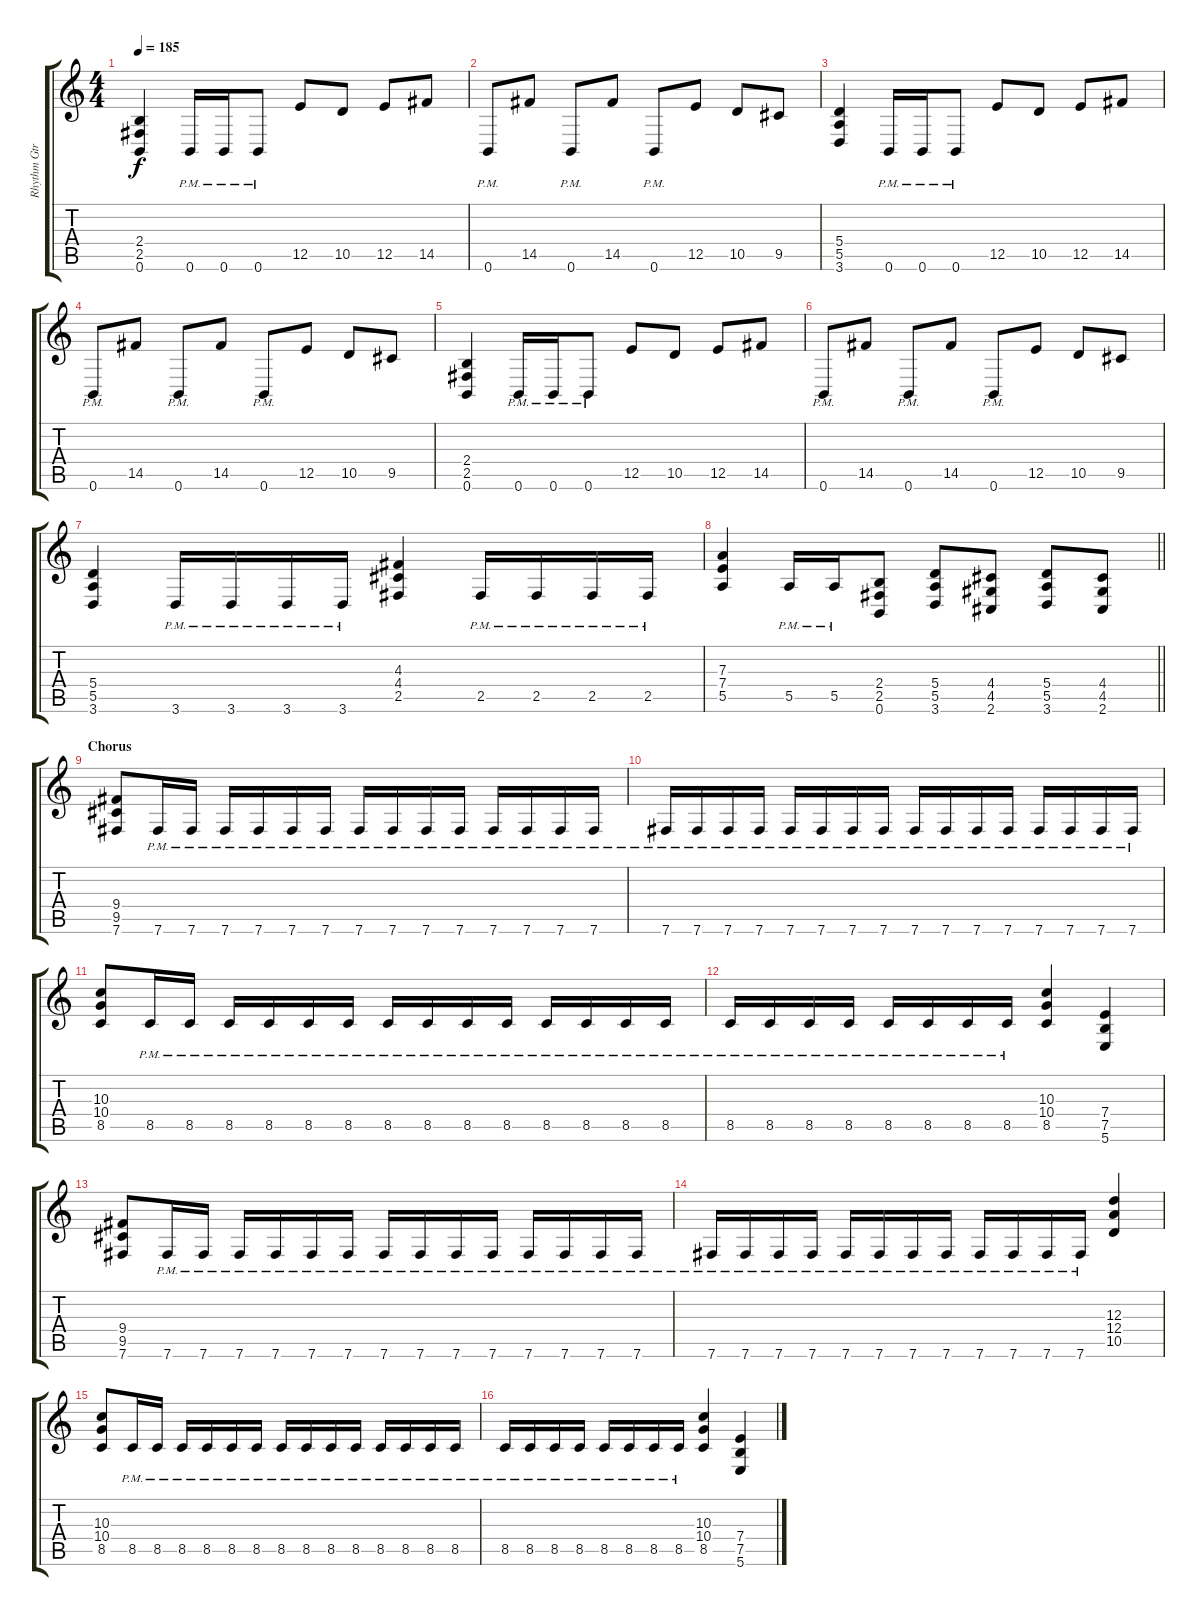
\track ("Rhythm Gtr." "Rhythm Gtr") {instrument distortionguitar}
\staff {score tabs}
\tuning (B3 Gb3 D3 A2 E2 B1) {hide}
\ts (4 4)
\tempo 185
\clef g2
\ks c
(2.4 2.5 0.6).4{dy f} 0.6{pm}.16 0.6{pm}.16 0.6{pm}.8 12.5.8 10.5.8 12.5.8 14.5.8 |
0.6{pm}.8 14.5.8 0.6{pm}.8 14.5.8 0.6{pm}.8 12.5.8 10.5.8 9.5.8 |
(5.4 5.5 3.6).4 0.6{pm}.16 0.6{pm}.16 0.6{pm}.8 12.5.8 10.5.8 12.5.8 14.5.8 |
0.6{pm}.8 14.5.8 0.6{pm}.8 14.5.8 0.6{pm}.8 12.5.8 10.5.8 9.5.8 |
(2.4 2.5 0.6).4 0.6{pm}.16 0.6{pm}.16 0.6{pm}.8 12.5.8 10.5.8 12.5.8 14.5.8 |
0.6{pm}.8 14.5.8 0.6{pm}.8 14.5.8 0.6{pm}.8 12.5.8 10.5.8 9.5.8 |
(5.4 5.5 3.6).4 3.6{pm}.16 3.6{pm}.16 3.6{pm}.16 3.6{pm}.16 (4.3 4.4 2.5).4 2.5{pm}.16 2.5{pm}.16 2.5{pm}.16 2.5{pm}.16 |
\barLineRight lightlight
(7.3 7.4 5.5).4 5.5{pm}.16 5.5{pm}.16 (2.4 2.5 0.6).8 (5.4 5.5 3.6).8 (4.4 4.5 2.6).8 (5.4 5.5 3.6).8 (4.4 4.5 2.6).8 |
\section ("" "Chorus")
(9.4 9.5 7.6).8 7.6{pm}.16 7.6{pm}.16 7.6{pm}.16 7.6{pm}.16 7.6{pm}.16 7.6{pm}.16 7.6{pm}.16 7.6{pm}.16 7.6{pm}.16 7.6{pm}.16 7.6{pm}.16 7.6{pm}.16 7.6{pm}.16 7.6{pm}.16 |
7.6{pm}.16 7.6{pm}.16 7.6{pm}.16 7.6{pm}.16 7.6{pm}.16 7.6{pm}.16 7.6{pm}.16 7.6{pm}.16 7.6{pm}.16 7.6{pm}.16 7.6{pm}.16 7.6{pm}.16 7.6{pm}.16 7.6{pm}.16 7.6{pm}.16 7.6{pm}.16 |
(10.3 10.4 8.5).8 8.5{pm}.16 8.5{pm}.16 8.5{pm}.16 8.5{pm}.16 8.5{pm}.16 8.5{pm}.16 8.5{pm}.16 8.5{pm}.16 8.5{pm}.16 8.5{pm}.16 8.5{pm}.16 8.5{pm}.16 8.5{pm}.16 8.5{pm}.16 |
8.5{pm}.16 8.5{pm}.16 8.5{pm}.16 8.5{pm}.16 8.5{pm}.16 8.5{pm}.16 8.5{pm}.16 8.5{pm}.16 (10.3 10.4 8.5).4 (7.4 7.5 5.6).4 |
(9.4 9.5 7.6).8 7.6{pm}.16 7.6{pm}.16 7.6{pm}.16 7.6{pm}.16 7.6{pm}.16 7.6{pm}.16 7.6{pm}.16 7.6{pm}.16 7.6{pm}.16 7.6{pm}.16 7.6{pm}.16 7.6{pm}.16 7.6{pm}.16 7.6{pm}.16 |
7.6{pm}.16 7.6{pm}.16 7.6{pm}.16 7.6{pm}.16 7.6{pm}.16 7.6{pm}.16 7.6{pm}.16 7.6{pm}.16 7.6{pm}.16 7.6{pm}.16 7.6{pm}.16 7.6{pm}.16 (12.3 12.4 10.5).4 |
(10.3 10.4 8.5).8 8.5{pm}.16 8.5{pm}.16 8.5{pm}.16 8.5{pm}.16 8.5{pm}.16 8.5{pm}.16 8.5{pm}.16 8.5{pm}.16 8.5{pm}.16 8.5{pm}.16 8.5{pm}.16 8.5{pm}.16 8.5{pm}.16 8.5{pm}.16 |
8.5{pm}.16 8.5{pm}.16 8.5{pm}.16 8.5{pm}.16 8.5{pm}.16 8.5{pm}.16 8.5{pm}.16 8.5{pm}.16 (10.3 10.4 8.5).4 (7.4 7.5 5.6).4
